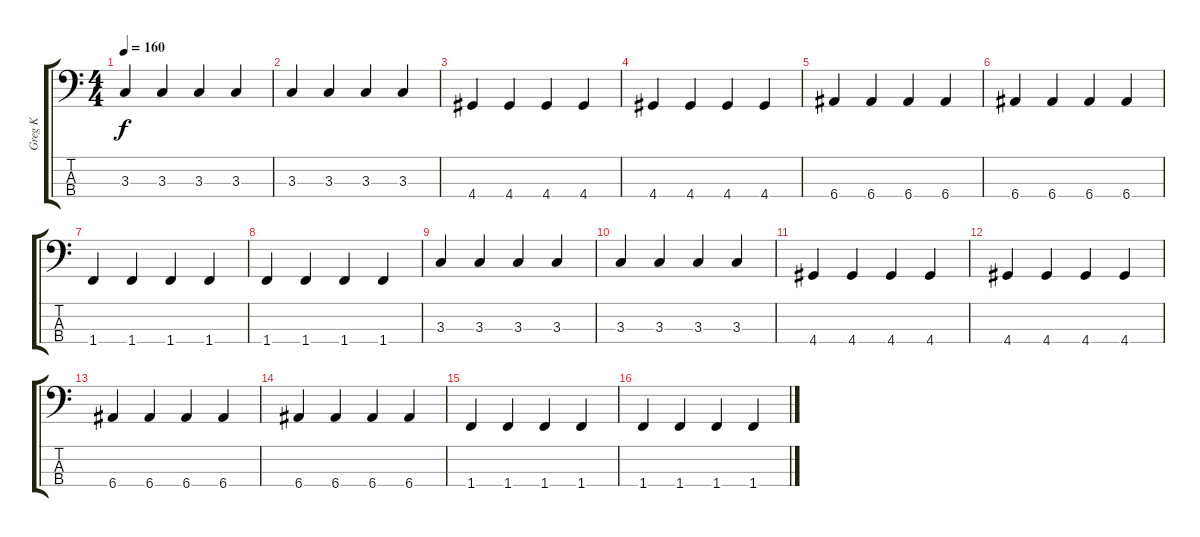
\track ("Greg K" "Greg K") {instrument electricbassfinger}
\staff {score tabs}
\tuning (G2 D2 A1 E1) {hide}
\ts (4 4)
\tempo 160
\clef f4
\ks c
3.3.4{dy f} 3.3.4 3.3.4 3.3.4 |
3.3.4 3.3.4 3.3.4 3.3.4 |
4.4.4 4.4.4 4.4.4 4.4.4 |
4.4.4 4.4.4 4.4.4 4.4.4 |
6.4.4 6.4.4 6.4.4 6.4.4 |
6.4.4 6.4.4 6.4.4 6.4.4 |
1.4.4 1.4.4 1.4.4 1.4.4 |
1.4.4 1.4.4 1.4.4 1.4.4 |
3.3.4 3.3.4 3.3.4 3.3.4 |
3.3.4 3.3.4 3.3.4 3.3.4 |
4.4.4 4.4.4 4.4.4 4.4.4 |
4.4.4 4.4.4 4.4.4 4.4.4 |
6.4.4 6.4.4 6.4.4 6.4.4 |
6.4.4 6.4.4 6.4.4 6.4.4 |
1.4.4 1.4.4 1.4.4 1.4.4 |
1.4.4 1.4.4 1.4.4 1.4.4
